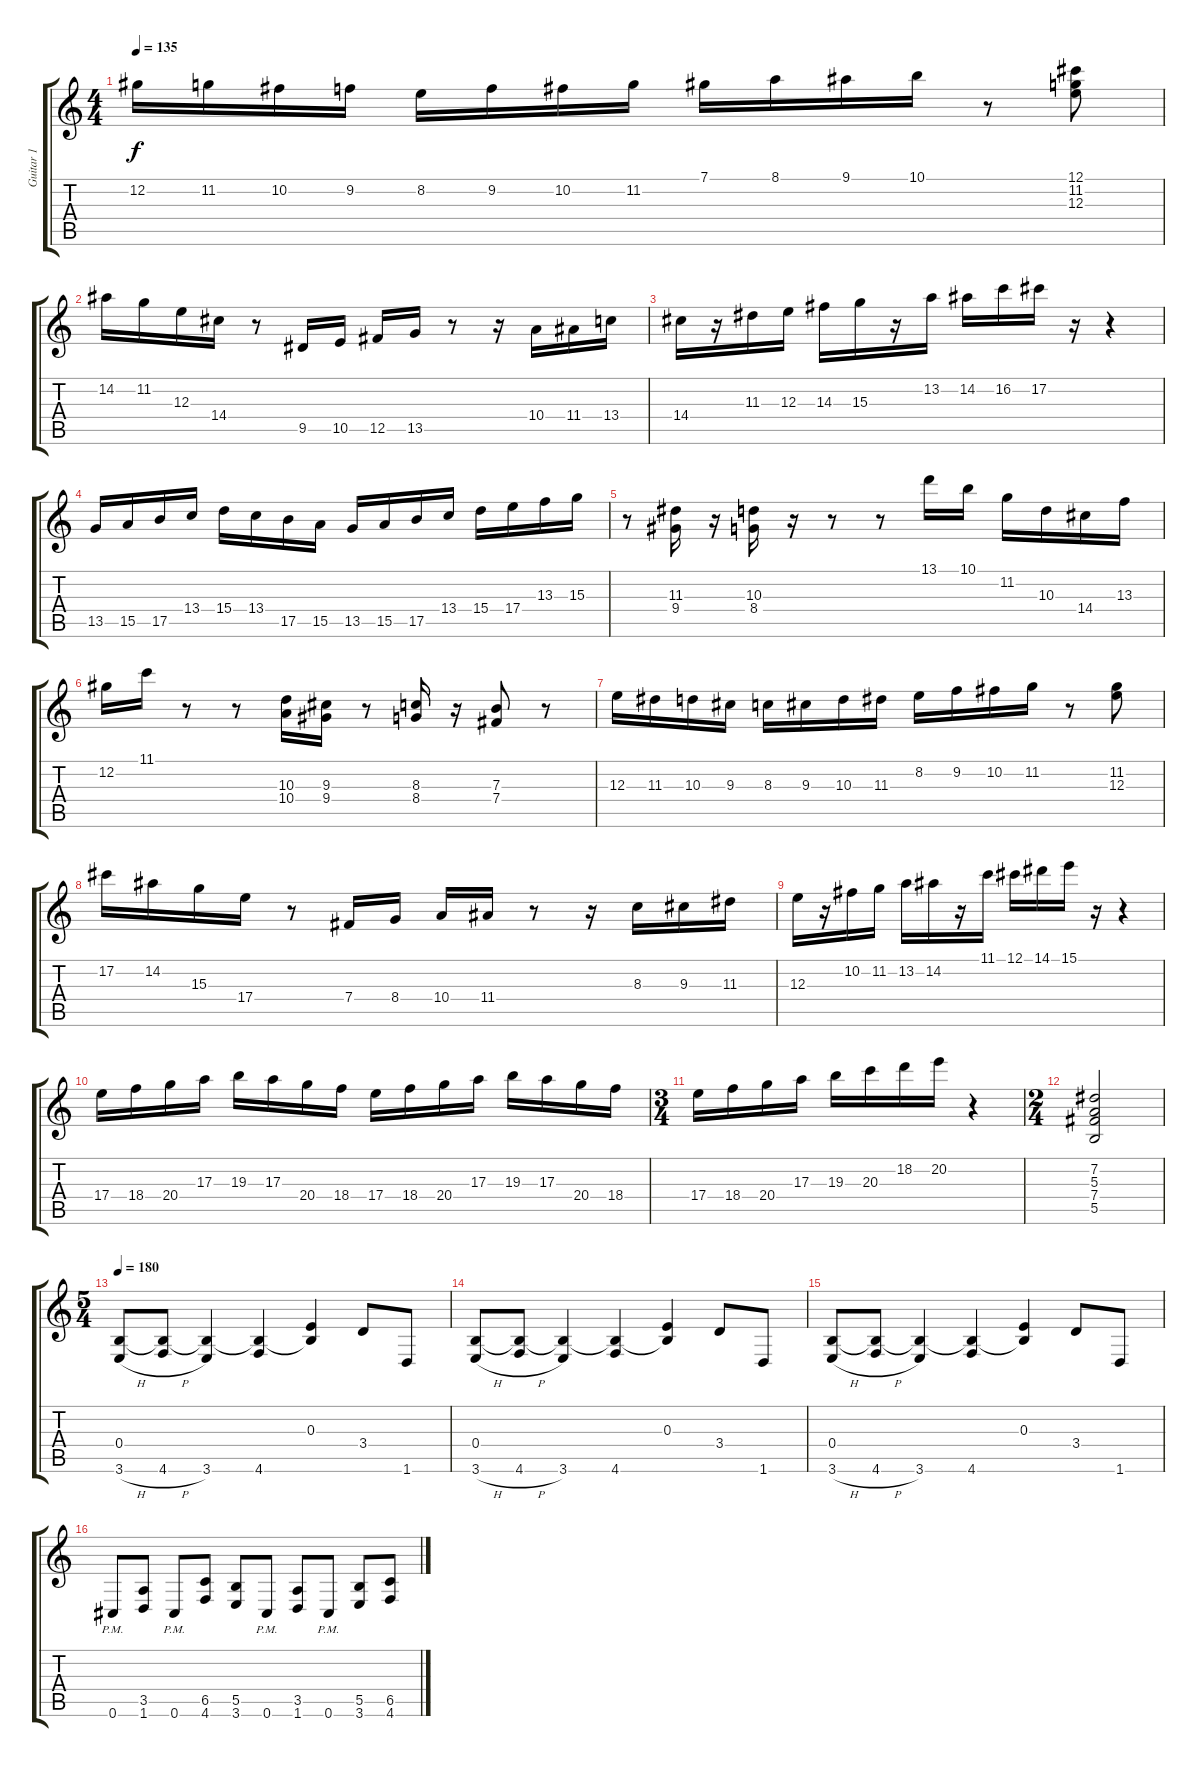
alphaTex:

\track ("Guitar 1" "Guitar 1") {instrument distortionguitar}
\staff {score tabs}
\tuning (Db4 Ab3 E3 B2 Gb2 Db2) {hide}
\ts (4 4)
\tempo 135
\clef g2
\ks c
12.2.16{dy f} 11.2.16 10.2.16 9.2.16 8.2.16 9.2.16 10.2.16 11.2.16 7.1.16 8.1.16 9.1.16 10.1.16 r.8 (12.1 11.2 12.3).8 |
14.2.16 11.2.16 12.3.16 14.4.16 r.8 9.5.16 10.5.16 12.5.16 13.5.16 r.8 r.16 10.4.16 11.4.16 13.4.16 |
14.4.16 r.16 11.3.16 12.3.16 14.3.16 15.3.16 r.16 13.2.16 14.2.16 16.2.16 17.2.16 r.16 r.4 |
13.5.16 15.5.16 17.5.16 13.4.16 15.4.16 13.4.16 17.5.16 15.5.16 13.5.16 15.5.16 17.5.16 13.4.16 15.4.16 17.4.16 13.3.16 15.3.16 |
r.8 (11.3 9.4).16 r.16 (10.3 8.4).16 r.16 r.8 r.8 13.1.16 10.1.16 11.2.16 10.3.16 14.4.16 13.3.16 |
12.2.16 11.1.16 r.8 r.8 (10.3 10.4).16 (9.3 9.4).16 r.8 (8.3 8.4).16 r.16 (7.3 7.4).8 r.8 |
12.3.16 11.3.16 10.3.16 9.3.16 8.3.16 9.3.16 10.3.16 11.3.16 8.2.16 9.2.16 10.2.16 11.2.16 r.8 (11.2 12.3).8 |
17.2.16 14.2.16 15.3.16 17.4.16 r.8 7.4.16 8.4.16 10.4.16 11.4.16 r.8 r.16 8.3.16 9.3.16 11.3.16 |
12.3.16 r.16 10.2.16 11.2.16 13.2.16 14.2.16 r.16 11.1.16 12.1.16 14.1.16 15.1.16 r.16 r.4 |
17.4.16 18.4.16 20.4.16 17.3.16 19.3.16 17.3.16 20.4.16 18.4.16 17.4.16 18.4.16 20.4.16 17.3.16 19.3.16 17.3.16 20.4.16 18.4.16 |
\ts (3 4)
17.4.16 18.4.16 20.4.16 17.3.16 19.3.16 20.3.16 18.2.16 20.2.16 r.4 |
\ts (2 4)
(7.2 5.3 7.4 5.5).2 |
\ts (5 4)
\tempo 180
(0.4 3.6{h}).8 (0.4{t} 4.6{h}).8 (0.4{t} 3.6).4 (0.4{t} 4.6).4 (0.3 0.4{t}).4 3.4.8 1.6.8 |
(0.4 3.6{h}).8 (0.4{t} 4.6{h}).8 (0.4{t} 3.6).4 (0.4{t} 4.6).4 (0.3 0.4{t}).4 3.4.8 1.6.8 |
(0.4 3.6{h}).8 (0.4{t} 4.6{h}).8 (0.4{t} 3.6).4 (0.4{t} 4.6).4 (0.3 0.4{t}).4 3.4.8 1.6.8 |
0.6{pm}.8 (3.5 1.6).8 0.6{pm}.8 (6.5 4.6).8 (5.5 3.6).8 0.6{pm}.8 (3.5 1.6).8 0.6{pm}.8 (5.5 3.6).8 (6.5 4.6).8
